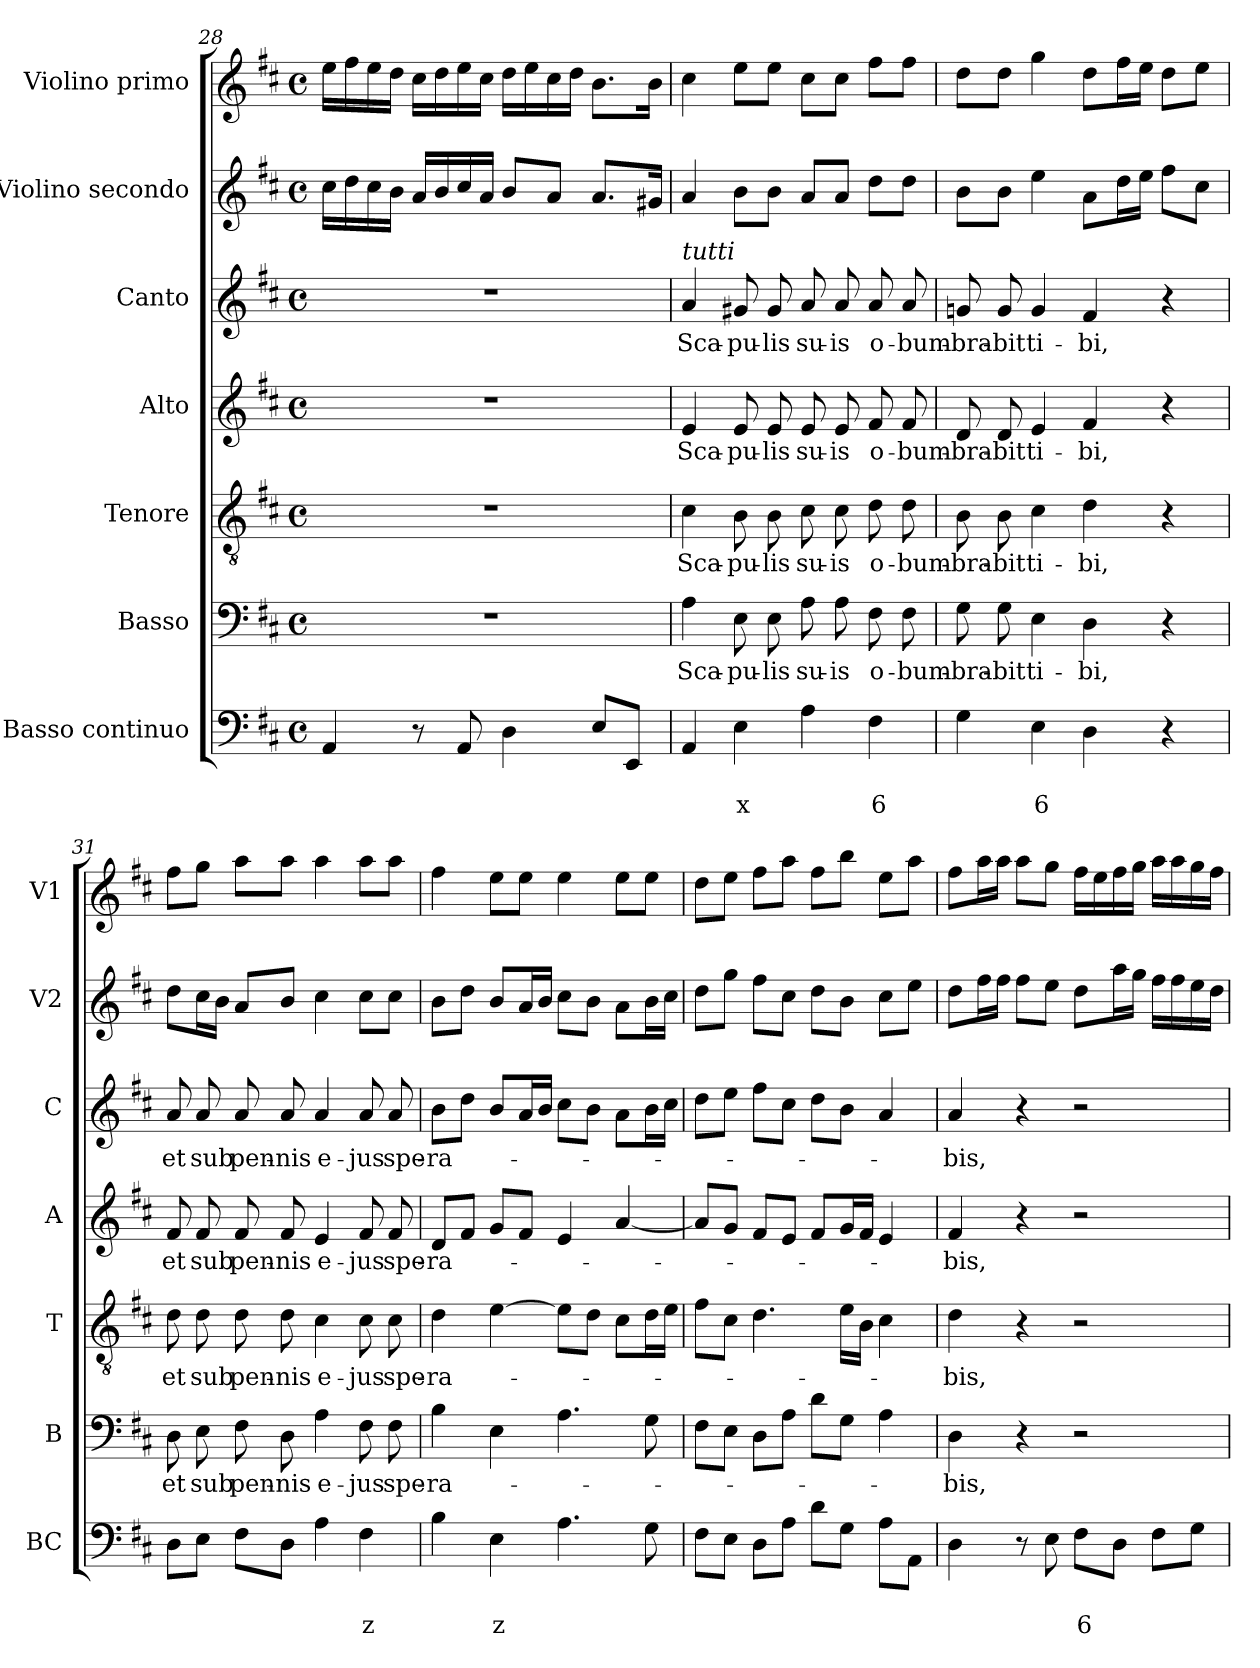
**kern	**text	**text	**kern	**text	**kern	**text	**kern	**text	**kern	**text	**kern	**kern
*part7	*part7	*part7	*part6	*part6	*part5	*part5	*part4	*part4	*part3	*part3	*part2	*part1
*staff7	*staff7	*staff7	*staff6	*staff6	*staff5	*staff5	*staff4	*staff4	*staff3	*staff3	*staff2	*staff1
*I"Basso continuo	*	*	*I"Basso	*	*I"Tenore	*	*I"Alto	*	*I"Canto	*	*I"Violino secondo	*I"Violino primo
*I'BC	*	*	*I'B	*	*I'T	*	*I'A	*	*I'C	*	*I'V2	*I'V1
*clefF4	*	*	*clefF4	*	*clefGv2	*	*clefG2	*	*clefG2	*	*clefG2	*clefG2
*k[f#c#]	*	*	*k[f#c#]	*	*k[f#c#]	*	*k[f#c#]	*	*k[f#c#]	*	*k[f#c#]	*k[f#c#]
*D:	*	*	*D:	*	*D:	*	*D:	*	*D:	*	*D:	*D:
*M4/4	*	*	*M4/4	*	*M4/4	*	*M4/4	*	*M4/4	*	*M4/4	*M4/4
*met(c)	*	*	*met(c)	*	*met(c)	*	*met(c)	*	*met(c)	*	*met(c)	*met(c)
=28	=28	=28	=28	=28	=28	=28	=28	=28	=28	=28	=28	=28
4AA/	.	.	1r	.	1r	.	1r	.	1r	.	16cc#\LL	16ee\LL
.	.	.	.	.	.	.	.	.	.	.	16dd\	16ff#\
.	.	.	.	.	.	.	.	.	.	.	16cc#\	16ee\
.	.	.	.	.	.	.	.	.	.	.	16b\JJ	16dd\JJ
8r	.	.	.	.	.	.	.	.	.	.	16a/LL	16cc#\LL
.	.	.	.	.	.	.	.	.	.	.	16b/	16dd\
8AA/	.	.	.	.	.	.	.	.	.	.	16cc#/	16ee\
.	.	.	.	.	.	.	.	.	.	.	16a/JJ	16cc#\JJ
4D\	.	.	.	.	.	.	.	.	.	.	8b/L	16dd\LL
.	.	.	.	.	.	.	.	.	.	.	.	16ee\
.	.	.	.	.	.	.	.	.	.	.	8a/J	16cc#\
.	.	.	.	.	.	.	.	.	.	.	.	16dd\JJ
8E/L	.	.	.	.	.	.	.	.	.	.	8.a/L	8.b\L
8EE/J	.	.	.	.	.	.	.	.	.	.	.	.
.	.	.	.	.	.	.	.	.	.	.	16g#X/Jk	16b\Jk
=29	=29	=29	=29	=29	=29	=29	=29	=29	=29	=29	=29	=29
!	!	!	!	!	!	!	!	!	!LO:TX:a:i:t=tutti	!	!	!
!	!	!	!	!LO:LY:b	!	!LO:LY:b	!	!LO:LY:b	!	!LO:LY:b	!	!
4AA/	.	.	4A\	Sca-	4c#\	Sca-	4e/	Sca-	4a/	Sca-	4a/	4cc#\
!	!	!LO:LY:b	!	!LO:LY:b	!	!LO:LY:b	!	!LO:LY:b	!	!LO:LY:b	!	!
4E\	.	x	8E\	-pu-	8B\	-pu-	8e/	-pu-	8g#X/	-pu-	8b\L	8ee\L
!	!	!	!	!LO:LY:b	!	!LO:LY:b	!	!LO:LY:b	!	!LO:LY:b	!	!
.	.	.	8E\	-lis	8B\	-lis	8e/	-lis	8g#/	-lis	8b\J	8ee\J
!	!	!	!	!LO:LY:b	!	!LO:LY:b	!	!LO:LY:b	!	!LO:LY:b	!	!
4A\	.	.	8A\	su-	8c#\	su-	8e/	su-	8a/	su-	8a/L	8cc#\L
!	!	!	!	!LO:LY:b	!	!LO:LY:b	!	!LO:LY:b	!	!LO:LY:b	!	!
.	.	.	8A\	-is	8c#\	-is	8e/	-is	8a/	-is	8a/J	8cc#\J
!	!	!LO:LY:b	!	!LO:LY:b	!	!LO:LY:b	!	!LO:LY:b	!	!LO:LY:b	!	!
4F#\	.	6	8F#\	o-	8d\	o-	8f#/	o-	8a/	o-	8dd\L	8ff#\L
!	!	!	!	!LO:LY:b	!	!LO:LY:b	!	!LO:LY:b	!	!LO:LY:b	!	!
.	.	.	8F#\	-bum-	8d\	-bum-	8f#/	-bum-	8a/	-bum-	8dd\J	8ff#\J
!!LO:PB:g=z
=30	=30	=30	=30	=30	=30	=30	=30	=30	=30	=30	=30	=30
!	!	!	!	!LO:LY:b	!	!LO:LY:b	!	!LO:LY:b	!	!LO:LY:b	!	!
4G\	.	.	8G\	-bra-	8B\	-bra-	8d/	-bra-	8gni/	-bra-	8b\L	8dd\L
!	!	!	!	!LO:LY:b	!	!LO:LY:b	!	!LO:LY:b	!	!LO:LY:b	!	!
.	.	.	8G\	-bit	8B\	-bit	8d/	-bit	8g/	-bit	8b\J	8dd\J
!	!	!LO:LY:b	!	!LO:LY:b	!	!LO:LY:b	!	!LO:LY:b	!	!LO:LY:b	!	!
4E\	.	6	4E\	ti-	4c#\	ti-	4e/	ti-	4g/	ti-	4ee\	4gg\
!	!	!	!	!LO:LY:b	!	!LO:LY:b	!	!LO:LY:b	!	!LO:LY:b	!	!
4D\	.	.	4D\	-bi,	4d\	-bi,	4f#/	-bi,	4f#/	-bi,	8a\L	8dd\L
.	.	.	.	.	.	.	.	.	.	.	16dd\L	16ff#\L
.	.	.	.	.	.	.	.	.	.	.	16ee\JJ	16ee\JJ
4r	.	.	4r	.	4r	.	4r	.	4r	.	8ff#\L	8dd\L
.	.	.	.	.	.	.	.	.	.	.	8cc#\J	8ee\J
=31	=31	=31	=31	=31	=31	=31	=31	=31	=31	=31	=31	=31
!	!	!	!	!LO:LY:b	!	!LO:LY:b	!	!LO:LY:b	!	!LO:LY:b	!	!
8D\L	.	.	8D\	et	8d\	et	8f#/	et	8a/	et	8dd\L	8ff#\L
!	!	!	!	!LO:LY:b	!	!LO:LY:b	!	!LO:LY:b	!	!LO:LY:b	!	!
8E\J	.	.	8E\	sub	8d\	sub	8f#/	sub	8a/	sub	16cc#\L	8gg\J
.	.	.	.	.	.	.	.	.	.	.	16b\JJ	.
!	!	!	!	!LO:LY:b	!	!LO:LY:b	!	!LO:LY:b	!	!LO:LY:b	!	!
8F#\L	.	.	8F#\	pen-	8d\	pen-	8f#/	pen-	8a/	pen-	8a/L	8aa\L
!	!	!	!	!LO:LY:b	!	!LO:LY:b	!	!LO:LY:b	!	!LO:LY:b	!	!
8D\J	.	.	8D\	-nis	8d\	-nis	8f#/	-nis	8a/	-nis	8b/J	8aa\J
!	!	!	!	!LO:LY:b	!	!LO:LY:b	!	!LO:LY:b	!	!LO:LY:b	!	!
4A\	.	.	4A\	e-	4c#\	e-	4e/	e-	4a/	e-	4cc#\	4aa\
!	!	!LO:LY:b	!	!LO:LY:b	!	!LO:LY:b	!	!LO:LY:b	!	!LO:LY:b	!	!
4F#\	.	z	8F#\	-jus	8c#\	-jus	8f#/	-jus	8a/	-jus	8cc#\L	8aa\L
!	!	!	!	!LO:LY:b	!	!LO:LY:b	!	!LO:LY:b	!	!LO:LY:b	!	!
.	.	.	8F#\	spe-	8c#\	spe-	8f#/	spe-	8a/	spe-	8cc#\J	8aa\J
=32	=32	=32	=32	=32	=32	=32	=32	=32	=32	=32	=32	=32
!	!	!	!	!LO:LY:b	!	!LO:LY:b	!	!LO:LY:b	!	!LO:LY:b	!	!
4B\	.	.	4B\	-ra-	4d\	-ra-	8d/L	-ra-	8b\L	-ra-	8b\L	4ff#\
.	.	.	.	.	.	.	8f#/J	.	8dd\J	.	8dd\J	.
!	!	!LO:LY:b	!	!	!	!	!	!	!	!	!	!
4E\	.	z	4E\	.	[4e\	.	8g/L	.	8b/L	.	8b/L	8ee\L
.	.	.	.	.	.	.	8f#/J	.	16a/L	.	16a/L	8ee\J
.	.	.	.	.	.	.	.	.	16b/JJ	.	16b/JJ	.
4.A\	.	.	4.A\	.	8e\L]	.	4e/	.	8cc#\L	.	8cc#\L	4ee\
.	.	.	.	.	8d\J	.	.	.	8b\J	.	8b\J	.
.	.	.	.	.	8c#\L	.	[4a/	.	8a\L	.	8a\L	8ee\L
8G\	.	.	8G\	.	16d\L	.	.	.	16b\L	.	16b\L	8ee\J
.	.	.	.	.	16e\JJ	.	.	.	16cc#\JJ	.	16cc#\JJ	.
=33	=33	=33	=33	=33	=33	=33	=33	=33	=33	=33	=33	=33
8F#\L	.	.	8F#\L	.	8f#\L	.	8a/L]	.	8dd\L	.	8dd\L	8dd\L
8E\J	.	.	8E\J	.	8c#\J	.	8g/J	.	8ee\J	.	8gg\J	8ee\J
8D\L	.	.	8D\L	.	4.d\	.	8f#/L	.	8ff#\L	.	8ff#\L	8ff#\L
8A\J	.	.	8A\J	.	.	.	8e/J	.	8cc#\J	.	8cc#\J	8aa\J
8d\L	.	.	8d\L	.	.	.	8f#/L	.	8dd\L	.	8dd\L	8ff#\L
8G\J	.	.	8G\J	.	16e\LL	.	16g/L	.	8b\J	.	8b\J	8bb\J
.	.	.	.	.	16B\JJ	.	16f#/JJ	.	.	.	.	.
8A\L	.	.	4A\	.	4c#\	.	4e/	.	4a/	.	8cc#\L	8ee\L
8AA\J	.	.	.	.	.	.	.	.	.	.	8ee\J	8aa\J
!!LO:LB:g=z
=34	=34	=34	=34	=34	=34	=34	=34	=34	=34	=34	=34	=34
!	!	!	!	!LO:LY:b	!	!LO:LY:b	!	!LO:LY:b	!	!LO:LY:b	!	!
4D\	.	.	4D\	-bis,	4d\	-bis,	4f#/	-bis,	4a/	-bis,	8dd\L	8ff#\L
.	.	.	.	.	.	.	.	.	.	.	16ff#\L	16aa\L
.	.	.	.	.	.	.	.	.	.	.	16ff#\JJ	16aa\JJ
8r	.	.	4r	.	4r	.	4r	.	4r	.	8ff#\L	8aa\L
8E\	.	.	.	.	.	.	.	.	.	.	8ee\J	8gg\J
!	!	!LO:LY:b	!	!	!	!	!	!	!	!	!	!
8F#\L	.	6	2r	.	2r	.	2r	.	2r	.	8dd\L	16ff#\LL
.	.	.	.	.	.	.	.	.	.	.	.	16ee\
8D\J	.	.	.	.	.	.	.	.	.	.	16aa\L	16ff#\
.	.	.	.	.	.	.	.	.	.	.	16gg\JJ	16gg\JJ
8F#\L	.	.	.	.	.	.	.	.	.	.	16ff#\LL	16aa\LL
.	.	.	.	.	.	.	.	.	.	.	16ff#\	16aa\
8G\J	.	.	.	.	.	.	.	.	.	.	16ee\	16gg\
.	.	.	.	.	.	.	.	.	.	.	16dd\JJ	16ff#\JJ
=	=	=	=	=	=	=	=	=	=	=	=	=
*-	*-	*-	*-	*-	*-	*-	*-	*-	*-	*-	*-	*-
